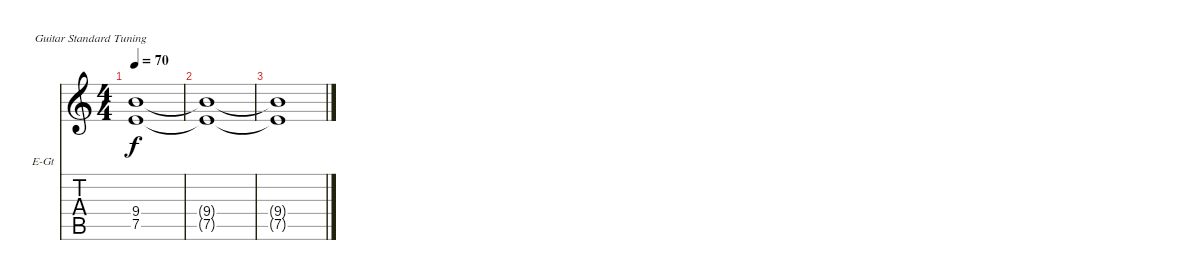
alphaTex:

\bracketExtendMode nobrackets
\firstSystemTrackNameOrientation horizontal
\otherSystemsTrackNameOrientation horizontal
\track ("ßêîâ" "E-Gt") {instrument overdrivenguitar}
\staff {score tabs}
\tuning (E4 B3 G3 D3 A2 E2)
\ts (4 4)
\tempo 70
\clef g2
\ks c
(9.4{t} 7.5{t}).1{dy f} |
(9.4{t} 7.5{t}).1 |
(9.4{t} 7.5{t}).1
